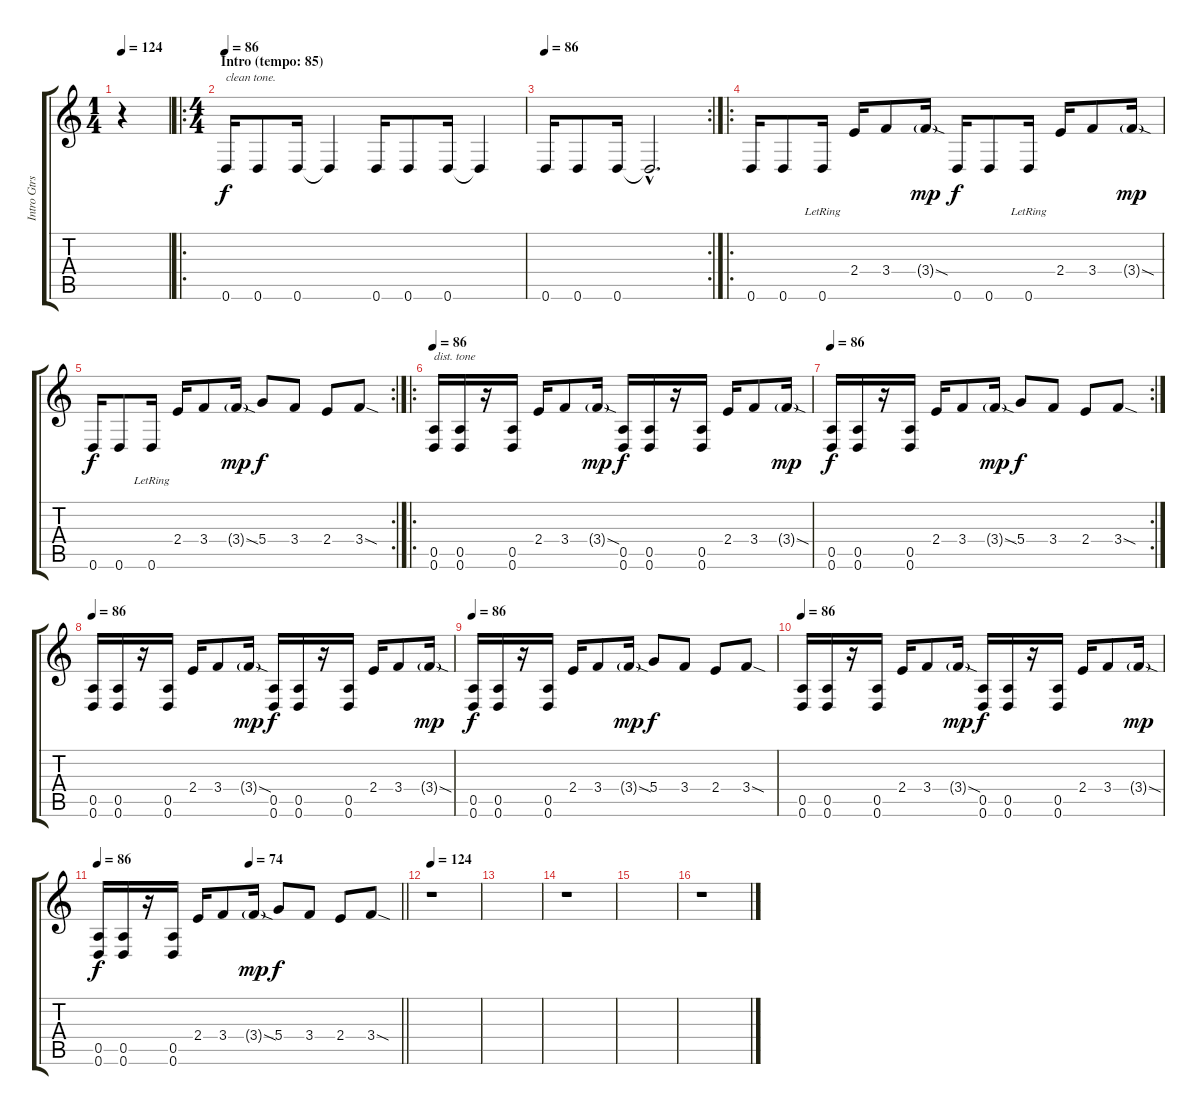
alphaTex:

\track ("Intro Gtrs. 3 & 4" "Intro Gtrs") {instrument distortionguitar}
\staff {score tabs}
\tuning (E4 B3 G3 D3 A2 D2) {hide}
\ts (1 4)
\tempo 124
\tempo 86
\tempo 124
\clef g2
\ks c
r.4{dy f instrument distortionguitar} |
\ro
\ts (4 4)
\section ("" "Intro (tempo: 85)")
\tempo 86
0.6.16{txt "clean tone." volume 12 instrument acousticguitarsteel} 0.6.8 0.6.16 0.6{t}.4 0.6.16 0.6.8 0.6.16 0.6{t}.4 |
\rc 2
\tempo 86
0.6.16{volume 12 instrument acousticguitarsteel} 0.6.8 0.6.16 0.6{hac t}.2{d} |
\ro
0.6.16{volume 12 instrument acousticguitarsteel} 0.6.8 0.6{lr}.16 2.4.16 3.4.8 3.4{sod g}.16{dy mp} 0.6.16{dy f} 0.6.8 0.6{lr}.16 2.4.16 3.4.8 3.4{sod g}.16{dy mp} |
\rc 2
0.6.16{dy f volume 12 instrument acousticguitarsteel} 0.6.8 0.6{lr}.16 2.4.16 3.4.8 3.4{sod g}.16{dy mp} 5.4.8{dy f} 3.4.8 2.4.8 3.4{sod}.8 |
\ro
\tempo 86
(0.5 0.6).16{txt "dist. tone" volume 16 instrument distortionguitar} (0.5 0.6).16 r.16 (0.5 0.6).16 2.4.16 3.4.8 3.4{sod g}.16{dy mp} (0.5 0.6).16{dy f} (0.5 0.6).16 r.16 (0.5 0.6).16 2.4.16 3.4.8 3.4{sod g}.16{dy mp} |
\rc 2
\tempo 86
(0.5 0.6).16{dy f} (0.5 0.6).16 r.16 (0.5 0.6).16 2.4.16 3.4.8 3.4{sod g}.16{dy mp} 5.4.8{dy f} 3.4.8 2.4.8 3.4{sod}.8 |
\tempo 86
(0.5 0.6).16 (0.5 0.6).16 r.16 (0.5 0.6).16 2.4.16 3.4.8 3.4{sod g}.16{dy mp} (0.5 0.6).16{dy f} (0.5 0.6).16 r.16 (0.5 0.6).16 2.4.16 3.4.8 3.4{sod g}.16{dy mp} |
\tempo 86
(0.5 0.6).16{dy f} (0.5 0.6).16 r.16 (0.5 0.6).16 2.4.16 3.4.8 3.4{sod g}.16{dy mp} 5.4.8{dy f} 3.4.8 2.4.8 3.4{sod}.8 |
\tempo 86
(0.5 0.6).16 (0.5 0.6).16 r.16 (0.5 0.6).16 2.4.16 3.4.8 3.4{sod g}.16{dy mp} (0.5 0.6).16{dy f} (0.5 0.6).16 r.16 (0.5 0.6).16 2.4.16 3.4.8 3.4{sod g}.16{dy mp} |
\tempo 86
\tempo (74 0.5)
\barLineRight lightlight
(0.5 0.6).16{dy f} (0.5 0.6).16 r.16 (0.5 0.6).16 2.4.16 3.4.8 3.4{sod g}.16{dy mp} 5.4.8{dy f} 3.4.8 2.4.8 3.4{sod}.8 |
\tempo 124
r.1 |
|
r.1 |
|
r.1
